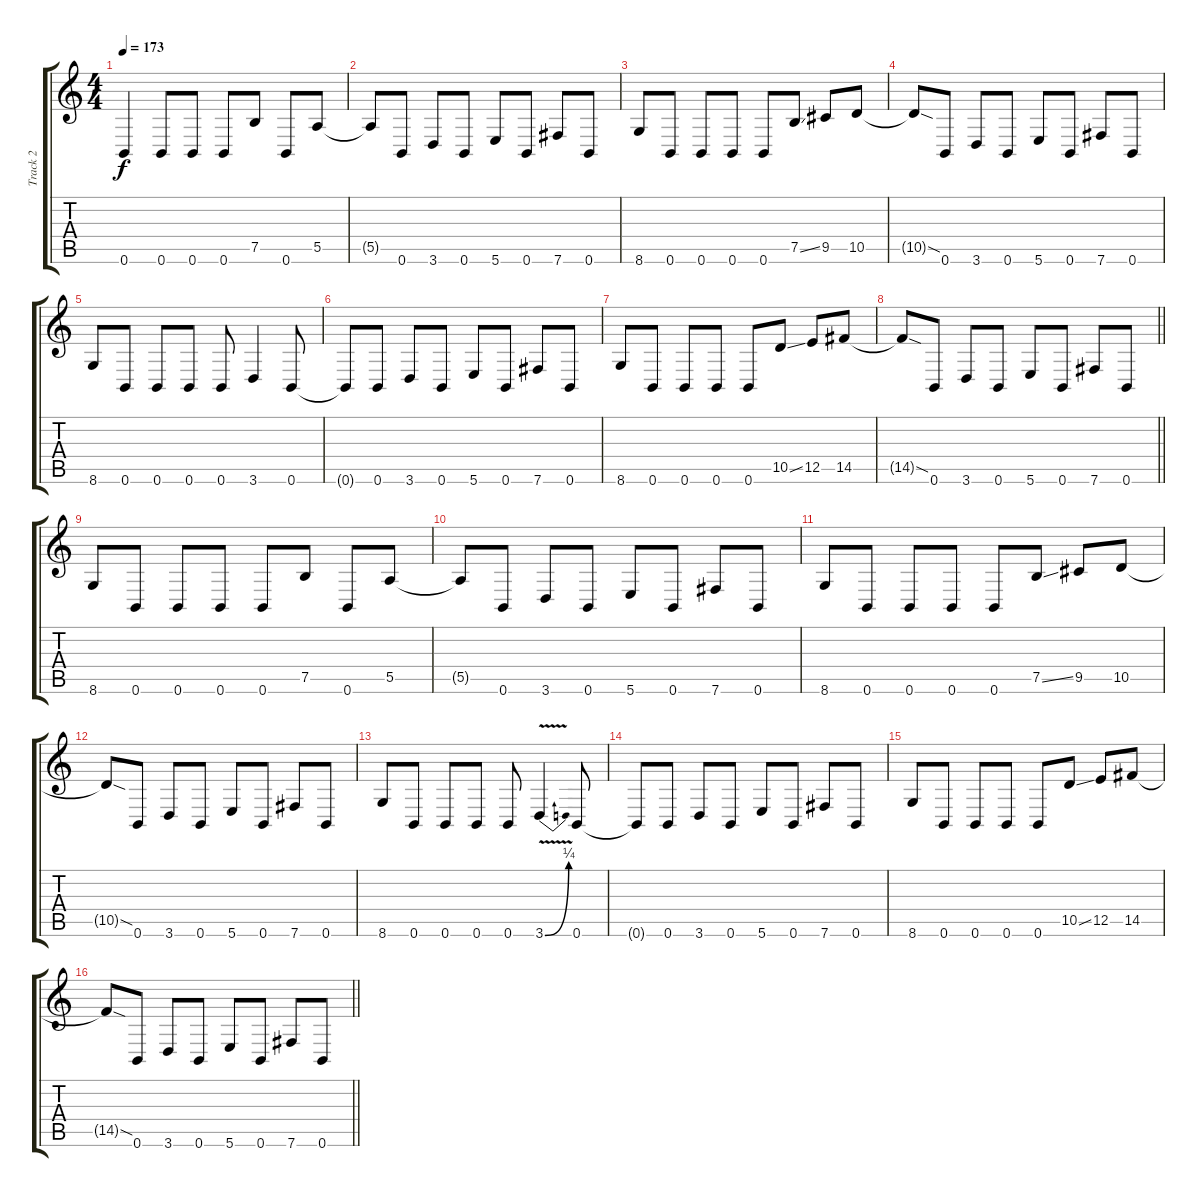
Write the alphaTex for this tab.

\track ("Track 2" "Track 2") {instrument distortionguitar}
\staff {score tabs}
\tuning (B3 Gb3 D3 A2 E2 B1) {hide}
\ts (4 4)
\section ("" "")
\tempo 173
\clef g2
\ks c
0.6.4{dy f} 0.6.8 0.6.8 0.6.8 7.5.8 0.6.8 5.5.8 |
5.5{t}.8 0.6.8 3.6.8 0.6.8 5.6.8 0.6.8 7.6.8 0.6.8 |
8.6.8 0.6.8 0.6.8 0.6.8 0.6.8 7.5{ss}.8 9.5.8 10.5.8 |
10.5{sod t}.8 0.6.8 3.6.8 0.6.8 5.6.8 0.6.8 7.6.8 0.6.8 |
8.6.8 0.6.8 0.6.8 0.6.8 0.6.8 3.6.4 0.6.8 |
0.6{t}.8 0.6.8 3.6.8 0.6.8 5.6.8 0.6.8 7.6.8 0.6.8 |
8.6.8 0.6.8 0.6.8 0.6.8 0.6.8 10.5{ss}.8 12.5.8 14.5.8 |
\barLineRight lightlight
14.5{sod t}.8 0.6.8 3.6.8 0.6.8 5.6.8 0.6.8 7.6.8 0.6.8 |
8.6.8 0.6.8 0.6.8 0.6.8 0.6.8 7.5.8 0.6.8 5.5.8 |
5.5{t}.8 0.6.8 3.6.8 0.6.8 5.6.8 0.6.8 7.6.8 0.6.8 |
8.6.8 0.6.8 0.6.8 0.6.8 0.6.8 7.5{ss}.8 9.5.8 10.5.8 |
10.5{sod t}.8 0.6.8 3.6.8 0.6.8 5.6.8 0.6.8 7.6.8 0.6.8 |
8.6.8 0.6.8 0.6.8 0.6.8 0.6.8 3.6{be (bend 0 0 60 1) v}.4 0.6.8 |
0.6{t}.8 0.6.8 3.6.8 0.6.8 5.6.8 0.6.8 7.6.8 0.6.8 |
8.6.8 0.6.8 0.6.8 0.6.8 0.6.8 10.5{ss}.8 12.5.8 14.5.8 |
\barLineRight lightlight
14.5{sod t}.8 0.6.8 3.6.8 0.6.8 5.6.8 0.6.8 7.6.8 0.6.8
